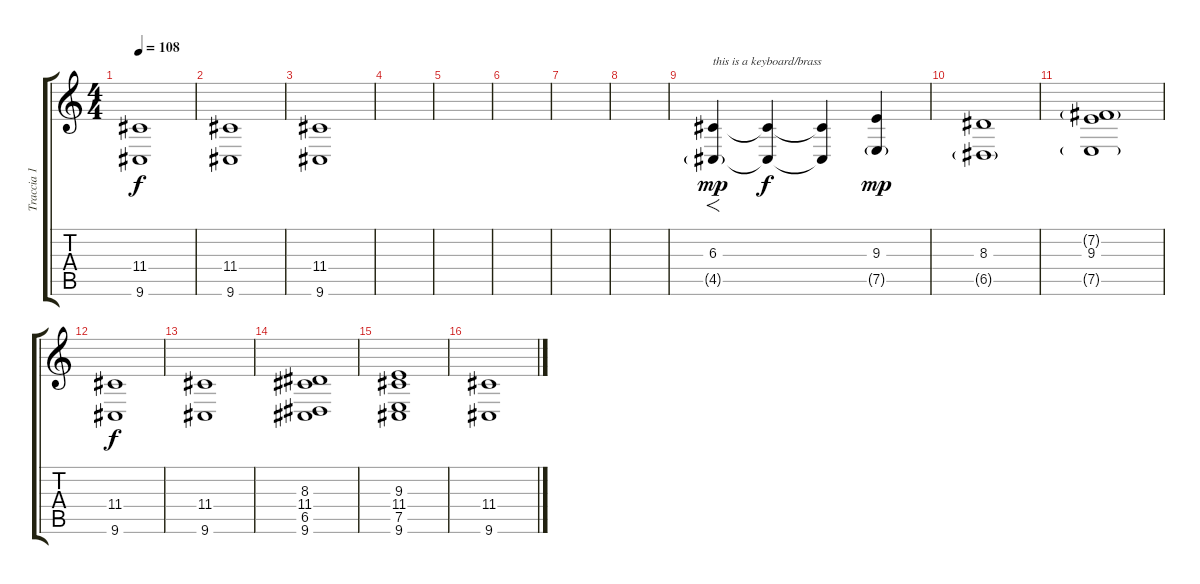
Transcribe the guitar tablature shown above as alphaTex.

\track ("Traccia 1" "Traccia 1") {instrument drawbarorgan}
\staff {score tabs}
\tuning (E4 B3 G3 D3 A2 E2) {hide}
\ts (4 4)
\tempo 108
\clef g2
\ks c
(11.4 9.6).1{dy f} |
(11.4 9.6).1 |
(11.4 9.6).1 |
|
|
|
|
|
(6.3 4.5{g}).4{f txt "this is a keyboard/brass" dy mp volume 6} (6.3{t} 4.5{t}).4{dy f} (6.3{t} 4.5{t}).4 (9.3 7.5{g}).4{dy mp} |
(8.3 6.5{g}).1 |
(7.2{g} 9.3 7.5{g}).1 |
(11.4 9.6).1{dy f} |
(11.4 9.6).1 |
(8.3 11.4 6.5 9.6).1 |
(9.3 11.4 7.5 9.6).1 |
(11.4 9.6).1
